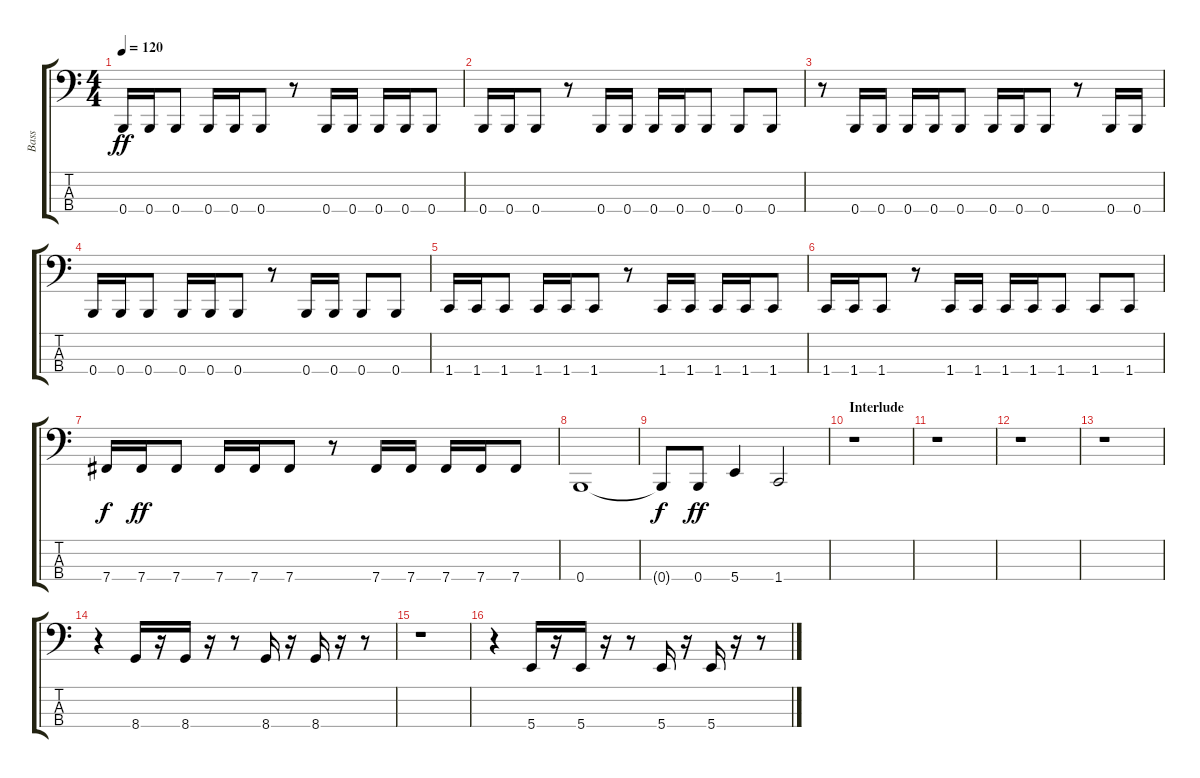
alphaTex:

\track ("Bass" "Bass") {instrument electricbassfinger}
\staff {score tabs}
\tuning (E2 B1 Gb1 B0) {hide}
\ts (4 4)
\tempo 120
\clef f4
\ks c
0.4.16{dy ff} 0.4.16 0.4.8 0.4.16 0.4.16 0.4.8 r.8 0.4.16 0.4.16 0.4.16 0.4.16 0.4.8 |
0.4.16 0.4.16 0.4.8 r.8 0.4.16 0.4.16 0.4.16 0.4.16 0.4.8 0.4.8 0.4.8 |
r.8 0.4.16 0.4.16 0.4.16 0.4.16 0.4.8 0.4.16 0.4.16 0.4.8 r.8 0.4.16 0.4.16 |
0.4.16 0.4.16 0.4.8 0.4.16 0.4.16 0.4.8 r.8 0.4.16 0.4.16 0.4.8 0.4.8 |
1.4.16 1.4.16 1.4.8 1.4.16 1.4.16 1.4.8 r.8 1.4.16 1.4.16 1.4.16 1.4.16 1.4.8 |
1.4.16 1.4.16 1.4.8 r.8 1.4.16 1.4.16 1.4.16 1.4.16 1.4.8 1.4.8 1.4.8 |
7.4.16{dy f} 7.4.16{dy ff} 7.4.8 7.4.16 7.4.16 7.4.8 r.8 7.4.16 7.4.16 7.4.16 7.4.16 7.4.8 |
0.4.1 |
0.4{t}.8{dy f} 0.4.8{dy ff} 5.4.4 1.4.2 |
\section ("" "Interlude")
r.1 |
r.1 |
r.1 |
r.1 |
r.4 8.4.16 r.16 8.4.16 r.16 r.8 8.4.16 r.16 8.4.16 r.16 r.8 |
r.1 |
r.4 5.4.16 r.16 5.4.16 r.16 r.8 5.4.16 r.16 5.4.16 r.16 r.8
